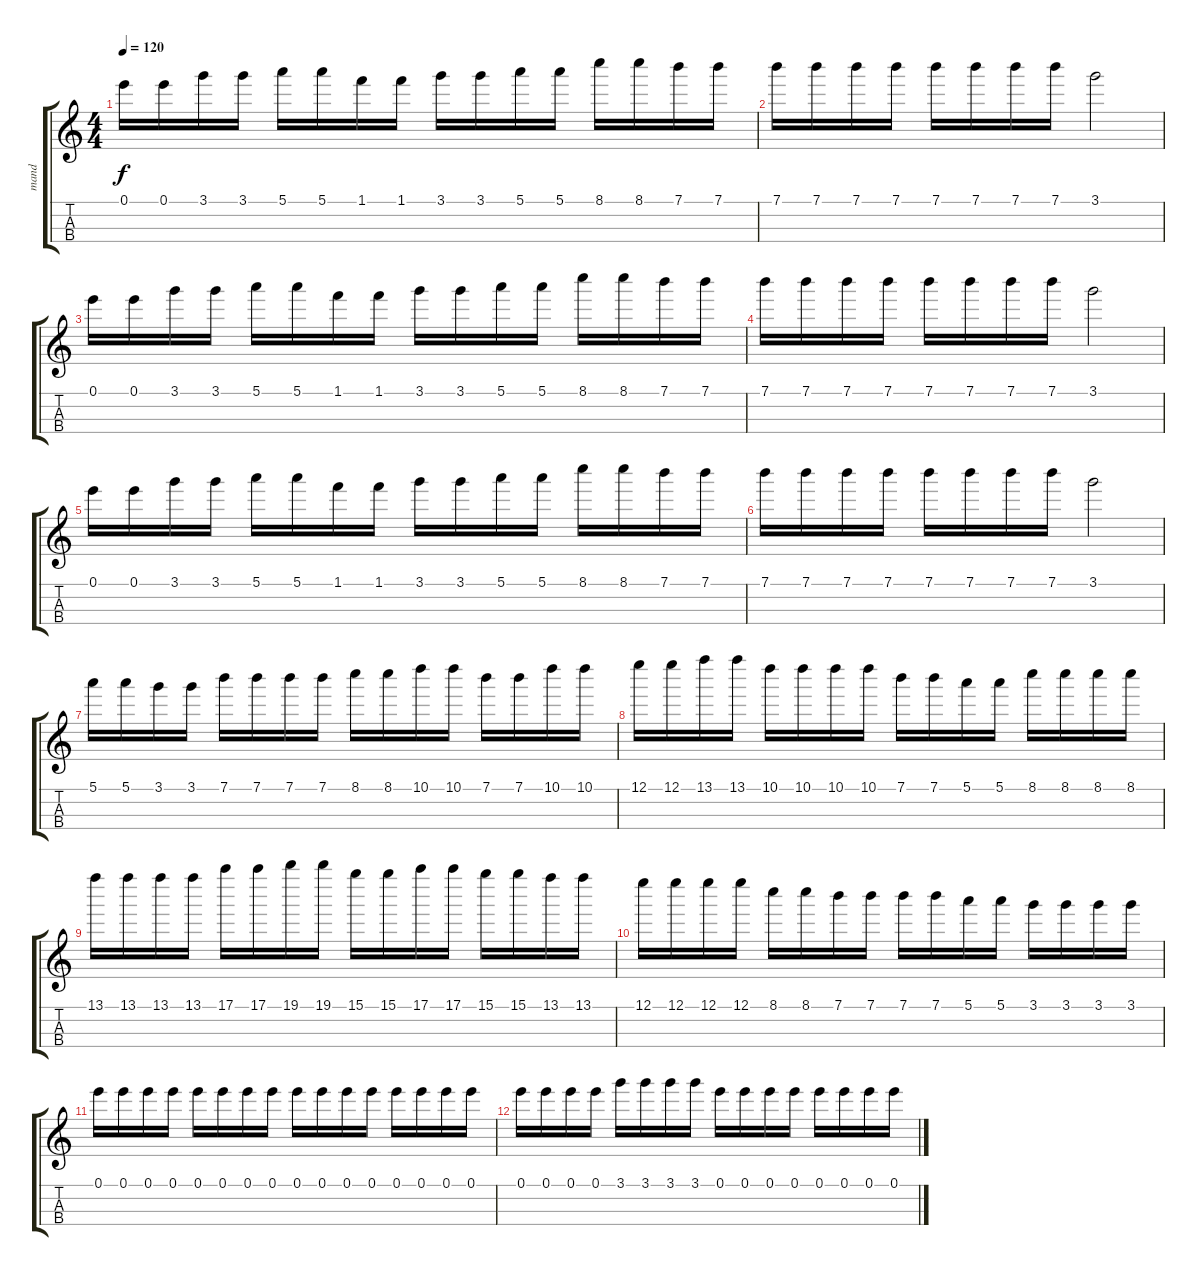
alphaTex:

\track ("mand" "mand") {instrument acousticguitarnylon}
\staff {score tabs}
\tuning (E5 A4 D4 G3) {hide}
\ts (4 4)
\tempo 120
\clef g2
\ks c
0.1.16{dy f} 0.1.16 3.1.16 3.1.16 5.1.16 5.1.16 1.1.16 1.1.16 3.1.16 3.1.16 5.1.16 5.1.16 8.1.16 8.1.16 7.1.16 7.1.16 |
7.1.16 7.1.16 7.1.16 7.1.16 7.1.16 7.1.16 7.1.16 7.1.16 3.1.2 |
0.1.16 0.1.16 3.1.16 3.1.16 5.1.16 5.1.16 1.1.16 1.1.16 3.1.16 3.1.16 5.1.16 5.1.16 8.1.16 8.1.16 7.1.16 7.1.16 |
7.1.16 7.1.16 7.1.16 7.1.16 7.1.16 7.1.16 7.1.16 7.1.16 3.1.2 |
0.1.16 0.1.16 3.1.16 3.1.16 5.1.16 5.1.16 1.1.16 1.1.16 3.1.16 3.1.16 5.1.16 5.1.16 8.1.16 8.1.16 7.1.16 7.1.16 |
7.1.16 7.1.16 7.1.16 7.1.16 7.1.16 7.1.16 7.1.16 7.1.16 3.1.2 |
5.1.16 5.1.16 3.1.16 3.1.16 7.1.16 7.1.16 7.1.16 7.1.16 8.1.16 8.1.16 10.1.16 10.1.16 7.1.16 7.1.16 10.1.16 10.1.16 |
12.1.16 12.1.16 13.1.16 13.1.16 10.1.16 10.1.16 10.1.16 10.1.16 7.1.16 7.1.16 5.1.16 5.1.16 8.1.16 8.1.16 8.1.16 8.1.16 |
13.1.16 13.1.16 13.1.16 13.1.16 17.1.16 17.1.16 19.1.16 19.1.16 15.1.16 15.1.16 17.1.16 17.1.16 15.1.16 15.1.16 13.1.16 13.1.16 |
12.1.16 12.1.16 12.1.16 12.1.16 8.1.16 8.1.16 7.1.16 7.1.16 7.1.16 7.1.16 5.1.16 5.1.16 3.1.16 3.1.16 3.1.16 3.1.16 |
0.1.16 0.1.16 0.1.16 0.1.16 0.1.16 0.1.16 0.1.16 0.1.16 0.1.16 0.1.16 0.1.16 0.1.16 0.1.16 0.1.16 0.1.16 0.1.16 |
0.1.16 0.1.16 0.1.16 0.1.16 3.1.16 3.1.16 3.1.16 3.1.16 0.1.16 0.1.16 0.1.16 0.1.16 0.1.16 0.1.16 0.1.16 0.1.16
